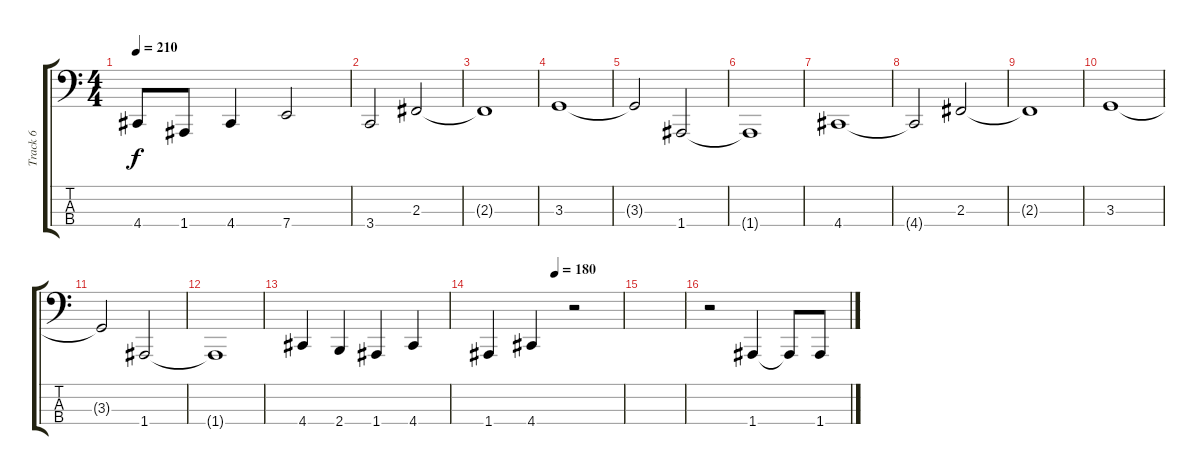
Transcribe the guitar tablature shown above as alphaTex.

\track ("Track 6" "Track 6") {instrument electricbassfinger}
\staff {score tabs}
\tuning (D2 A1 E1 A0) {hide}
\ts (4 4)
\tempo 210
\clef f4
\ks c
4.4.8{dy f} 1.4.8 4.4.4 7.4.2 |
3.4.2 2.3.2 |
2.3{t}.1 |
3.3.1 |
3.3{t}.2 1.4.2 |
1.4{t}.1 |
4.4.1 |
4.4{t}.2 2.3.2 |
2.3{t}.1 |
3.3.1 |
3.3{t}.2 1.4.2 |
1.4{t}.1 |
4.4.4 2.4.4 1.4.4 4.4.4 |
\tempo (180 0.5)
1.4.4 4.4.4 r.2 |
|
r.2 1.4.4 1.4{t}.8 1.4.8
